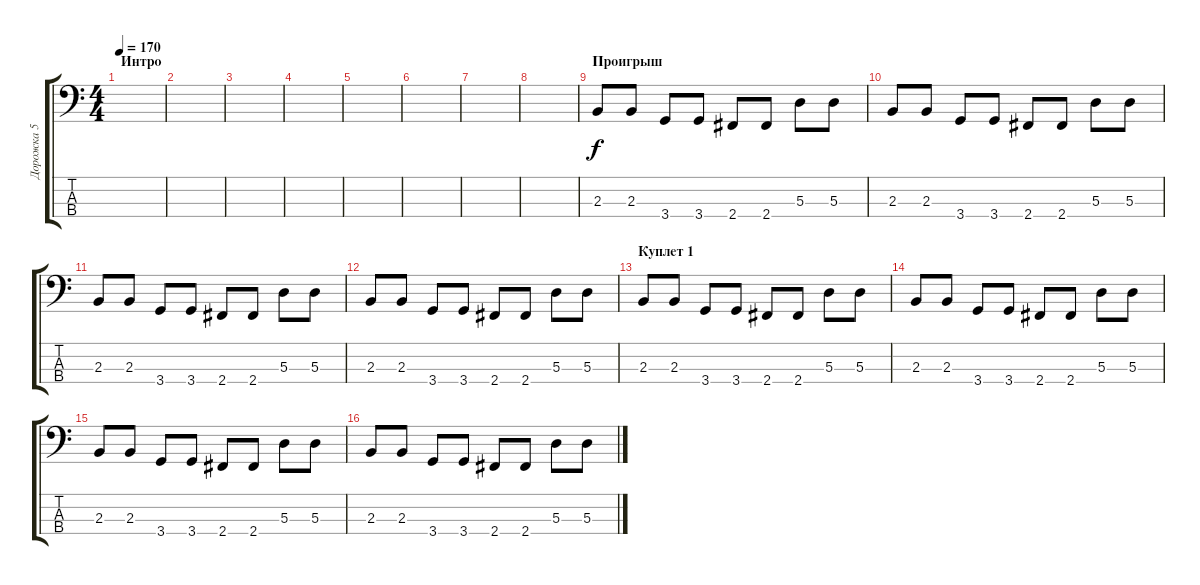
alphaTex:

\track ("Дорожка 5" "Дорожка 5") {instrument electricbasspick}
\staff {score tabs}
\tuning (G2 D2 A1 E1) {hide}
\ts (4 4)
\section ("" "Интро")
\tempo 170
\clef f4
\ks c
|
|
|
|
|
|
|
|
\section ("" "Проигрыш")
2.3.8 2.3.8 3.4.8 3.4.8 2.4.8 2.4.8 5.3.8 5.3.8 |
2.3.8 2.3.8 3.4.8 3.4.8 2.4.8 2.4.8 5.3.8 5.3.8 |
2.3.8 2.3.8 3.4.8 3.4.8 2.4.8 2.4.8 5.3.8 5.3.8 |
2.3.8 2.3.8 3.4.8 3.4.8 2.4.8 2.4.8 5.3.8 5.3.8 |
\section ("" "Куплет 1")
2.3.8 2.3.8 3.4.8 3.4.8 2.4.8 2.4.8 5.3.8 5.3.8 |
2.3.8 2.3.8 3.4.8 3.4.8 2.4.8 2.4.8 5.3.8 5.3.8 |
2.3.8 2.3.8 3.4.8 3.4.8 2.4.8 2.4.8 5.3.8 5.3.8 |
2.3.8 2.3.8 3.4.8 3.4.8 2.4.8 2.4.8 5.3.8 5.3.8
